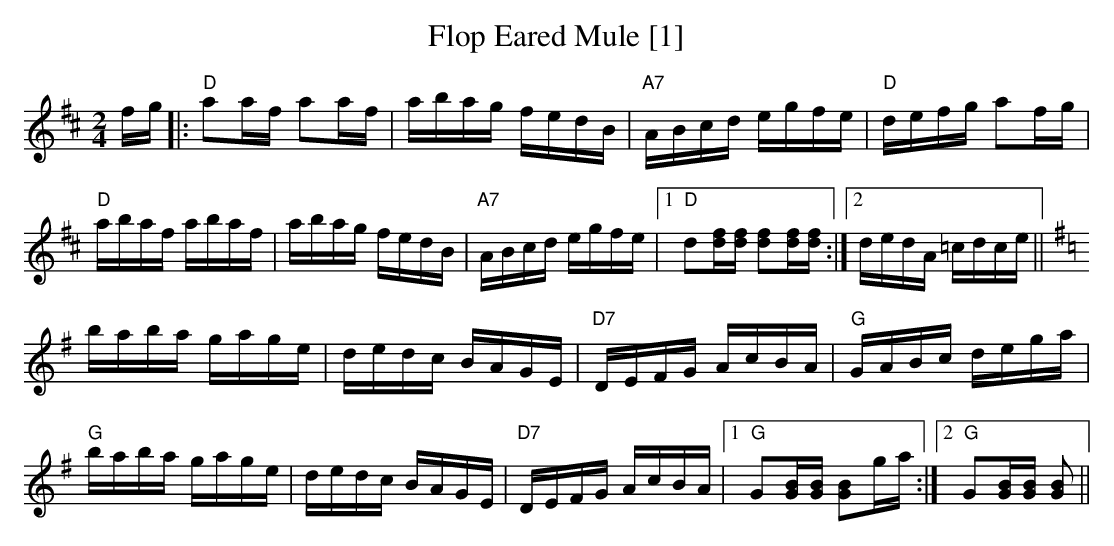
X:1
T:Flop Eared Mule [1]
M:2/4
L:1/8
K:D
f/g/|:"D"aa/f/ aa/f/|a/b/a/g/ f/e/d/B/|"A7"A/B/c/d/ e/g/f/e/|"D"d/e/f/g/ af/g/|
"D"a/b/a/f/ a/b/a/f/|a/b/a/g/ f/e/d/B/|"A7"A/B/c/d/ e/g/f/e/|1"D"d[d/f/][d/f/] [df][d/f/][d/f/]:|2 d/e/d/A/ =c/d/c/e/||
K:G
b/a/b/a/ g/a/g/e/|d/e/d/c/ B/A/G/E/|"D7"D/E/F/G/ A/c/B/A/|"G"G/A/B/c/ d/e/g/a/|
"G"b/a/b/a/ g/a/g/e/|d/e/d/c/ B/A/G/E/|"D7"D/E/F/G/ A/c/B/A/|1"G"G[G/B/][G/B/] [GB]g/a/:|2"G"G[G/B/][G/B/] [GB]||
